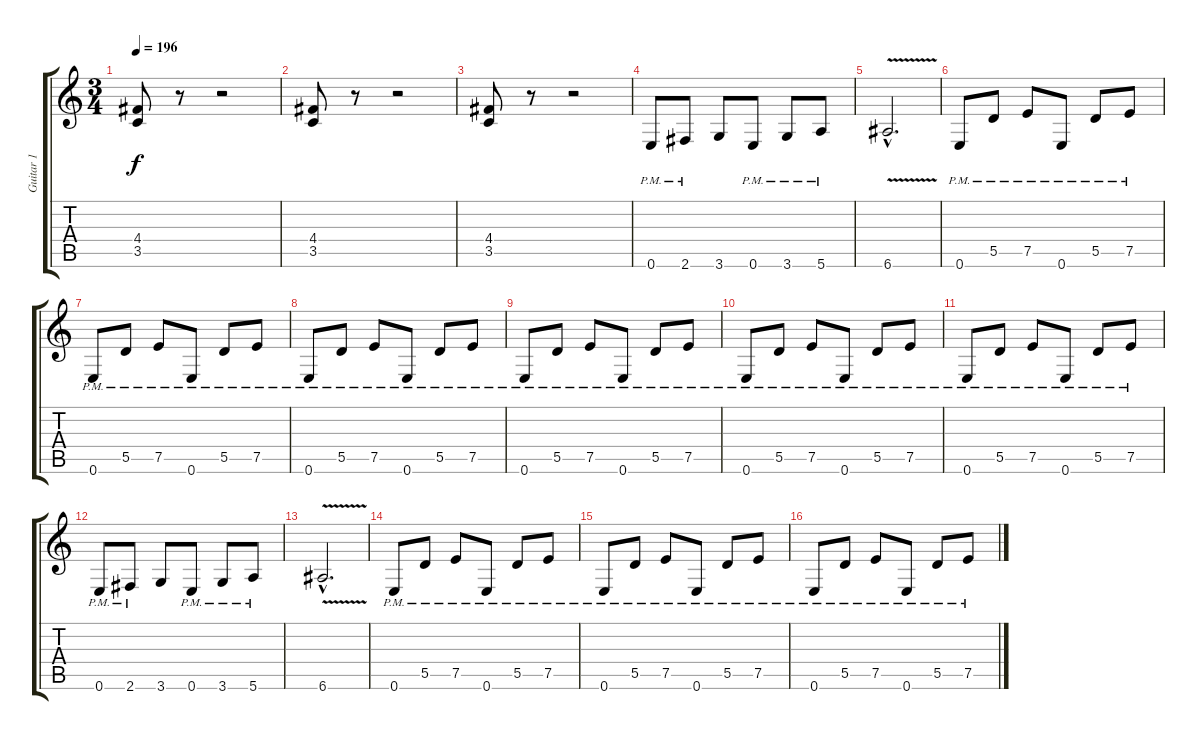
\track ("Guitar 1" "Guitar 1") {instrument overdrivenguitar}
\staff {score tabs}
\tuning (E4 B3 G3 D3 A2 E2) {hide}
\ts (3 4)
\tempo 196
\clef g2
\ks c
(4.4 3.5).8{dy f} r.8 r.2 |
(4.4 3.5).8 r.8 r.2 |
(4.4 3.5).8 r.8 r.2 |
0.6{pm}.8 2.6{pm}.8 3.6.8 0.6{pm}.8 3.6{pm}.8 5.6{pm}.8 |
6.6{v hac}.2{d} |
0.6{pm}.8 5.5{pm}.8 7.5{pm}.8 0.6{pm}.8 5.5{pm}.8 7.5{pm}.8 |
0.6{pm}.8 5.5{pm}.8 7.5{pm}.8 0.6{pm}.8 5.5{pm}.8 7.5{pm}.8 |
0.6{pm}.8 5.5{pm}.8 7.5{pm}.8 0.6{pm}.8 5.5{pm}.8 7.5{pm}.8 |
0.6{pm}.8 5.5{pm}.8 7.5{pm}.8 0.6{pm}.8 5.5{pm}.8 7.5{pm}.8 |
0.6{pm}.8 5.5{pm}.8 7.5{pm}.8 0.6{pm}.8 5.5{pm}.8 7.5{pm}.8 |
0.6{pm}.8 5.5{pm}.8 7.5{pm}.8 0.6{pm}.8 5.5{pm}.8 7.5{pm}.8 |
0.6{pm}.8 2.6{pm}.8 3.6.8 0.6{pm}.8 3.6{pm}.8 5.6{pm}.8 |
6.6{v hac}.2{d} |
0.6{pm}.8 5.5{pm}.8 7.5{pm}.8 0.6{pm}.8 5.5{pm}.8 7.5{pm}.8 |
0.6{pm}.8 5.5{pm}.8 7.5{pm}.8 0.6{pm}.8 5.5{pm}.8 7.5{pm}.8 |
0.6{pm}.8 5.5{pm}.8 7.5{pm}.8 0.6{pm}.8 5.5{pm}.8 7.5{pm}.8
